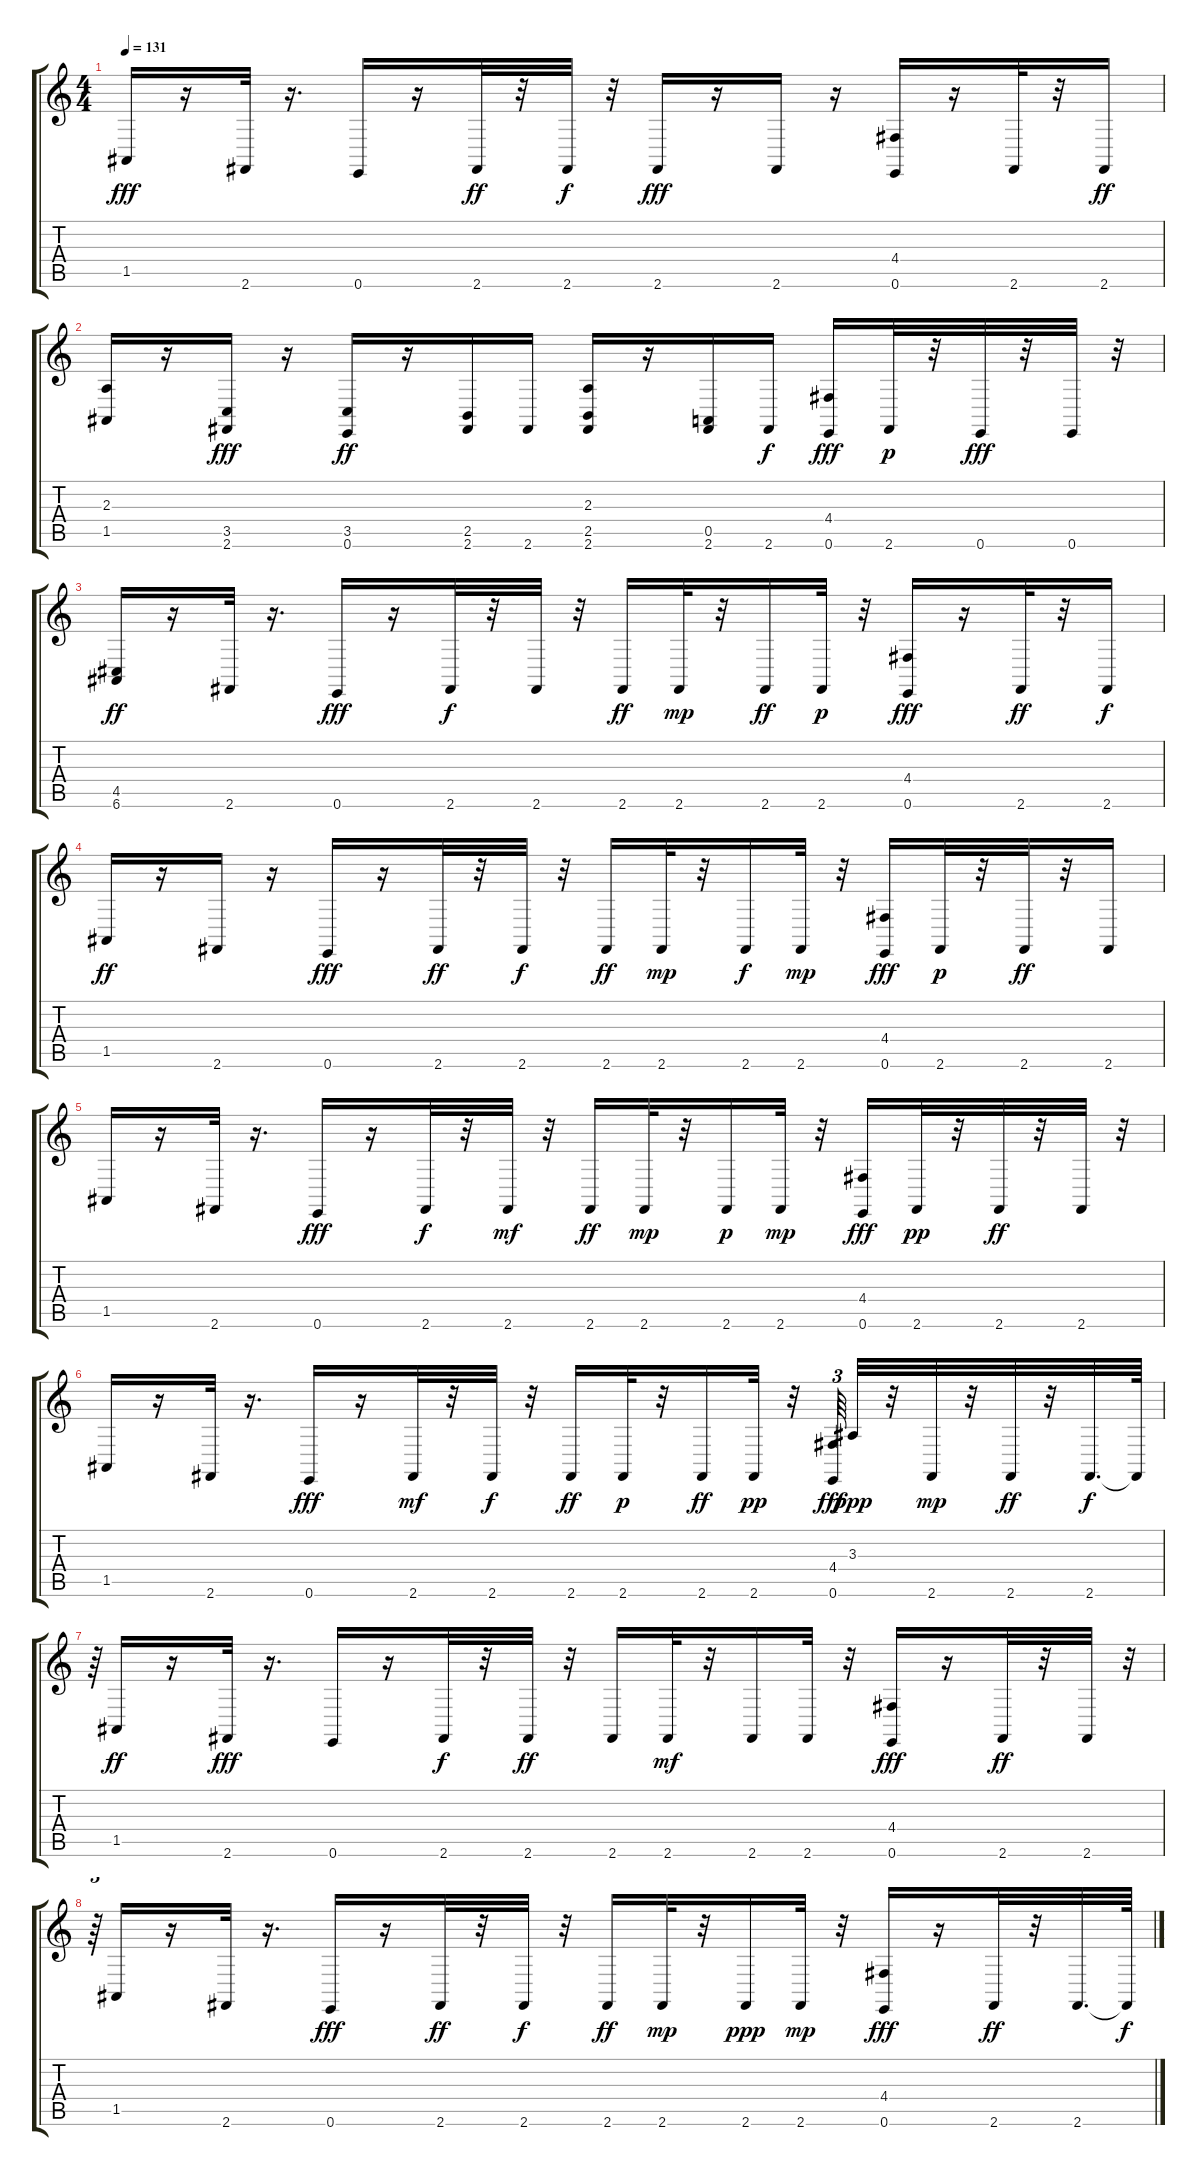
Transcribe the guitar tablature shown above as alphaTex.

\track "" {instrument synthdrum}
\staff {score tabs}
\tuning (E4 B3 G3 D3 A2 E2) {hide}
\ts (4 4)
\tempo 131
\clef g2
\ks c
1.5.16{dy fff} r.16 2.6.32 r.16{d} 0.6.16 r.16 2.6.32{dy ff} r.32 2.6.32{dy f} r.32 2.6.16{dy fff} r.16 2.6.16 r.16 (4.4 0.6).16 r.16 2.6.32 r.32 2.6.16{dy ff} |
(2.3 1.5).16 r.16 (3.5 2.6).16{dy fff} r.16 (3.5 0.6).16{dy ff} r.16 (2.5 2.6).16 2.6.16 (2.3 2.5 2.6).16 r.16 (0.5 2.6).16 2.6.16{dy f} (4.4 0.6).16{dy fff} 2.6.32{dy p} r.32 0.6.32{dy fff} r.32 0.6.32 r.32 |
(4.5 6.6).16{dy ff} r.16 2.6.32 r.16{d} 0.6.16{dy fff} r.16 2.6.32{dy f} r.32 2.6.32 r.32 2.6.16{dy ff} 2.6.32{dy mp} r.32 2.6.16{dy ff} 2.6.32{dy p} r.32 (4.4 0.6).16{dy fff} r.16 2.6.32{dy ff} r.32 2.6.16{dy f} |
1.5.16{dy ff} r.16 2.6.16 r.16 0.6.16{dy fff} r.16 2.6.32{dy ff} r.32 2.6.32{dy f} r.32 2.6.16{dy ff} 2.6.32{dy mp} r.32 2.6.16{dy f} 2.6.32{dy mp} r.32 (4.4 0.6).16{dy fff} 2.6.32{dy p} r.32 2.6.32{dy ff} r.32 2.6.16 |
1.5.16 r.16 2.6.32 r.16{d} 0.6.16{dy fff} r.16 2.6.32{dy f} r.32 2.6.32{dy mf} r.32 2.6.16{dy ff} 2.6.32{dy mp} r.32 2.6.16{dy p} 2.6.32{dy mp} r.32 (4.4 0.6).16{dy fff} 2.6.32{dy pp} r.32 2.6.32{dy ff} r.32 2.6.32 r.32 |
1.5.16 r.16 2.6.32 r.16{d} 0.6.16{dy fff} r.16 2.6.32{dy mf} r.32 2.6.32{dy f} r.32 2.6.16{dy ff} 2.6.32{dy p} r.32 2.6.16{dy ff} 2.6.32{dy pp} r.32 (4.4 0.6).64{tu (3 2) dy fff} 3.3.32{dy ppp} r.32 2.6.32{dy mp} r.32 2.6.32{dy ff} r.32 2.6.32{d dy f} 2.6{t}.64 |
r.64{tu (3 2)} 1.5.16{dy ff} r.16 2.6.32{dy fff} r.16{d} 0.6.16 r.16 2.6.32{dy f} r.32 2.6.32{dy ff} r.32 2.6.16 2.6.32{dy mf} r.32 2.6.16 2.6.32 r.32 (4.4 0.6).16{dy fff} r.16 2.6.32{dy ff} r.32 2.6.32 r.32{tu (3 2)} |
r.64{tu (3 2)} 1.5.16 r.16 2.6.32 r.16{d} 0.6.16{dy fff} r.16 2.6.32{dy ff} r.32 2.6.32{dy f} r.32 2.6.16{dy ff} 2.6.32{dy mp} r.32 2.6.16{dy ppp} 2.6.32{dy mp} r.32 (4.4 0.6).16{dy fff} r.16 2.6.32{dy ff} r.32 2.6.32{d} 2.6{t}.64{dy f}
